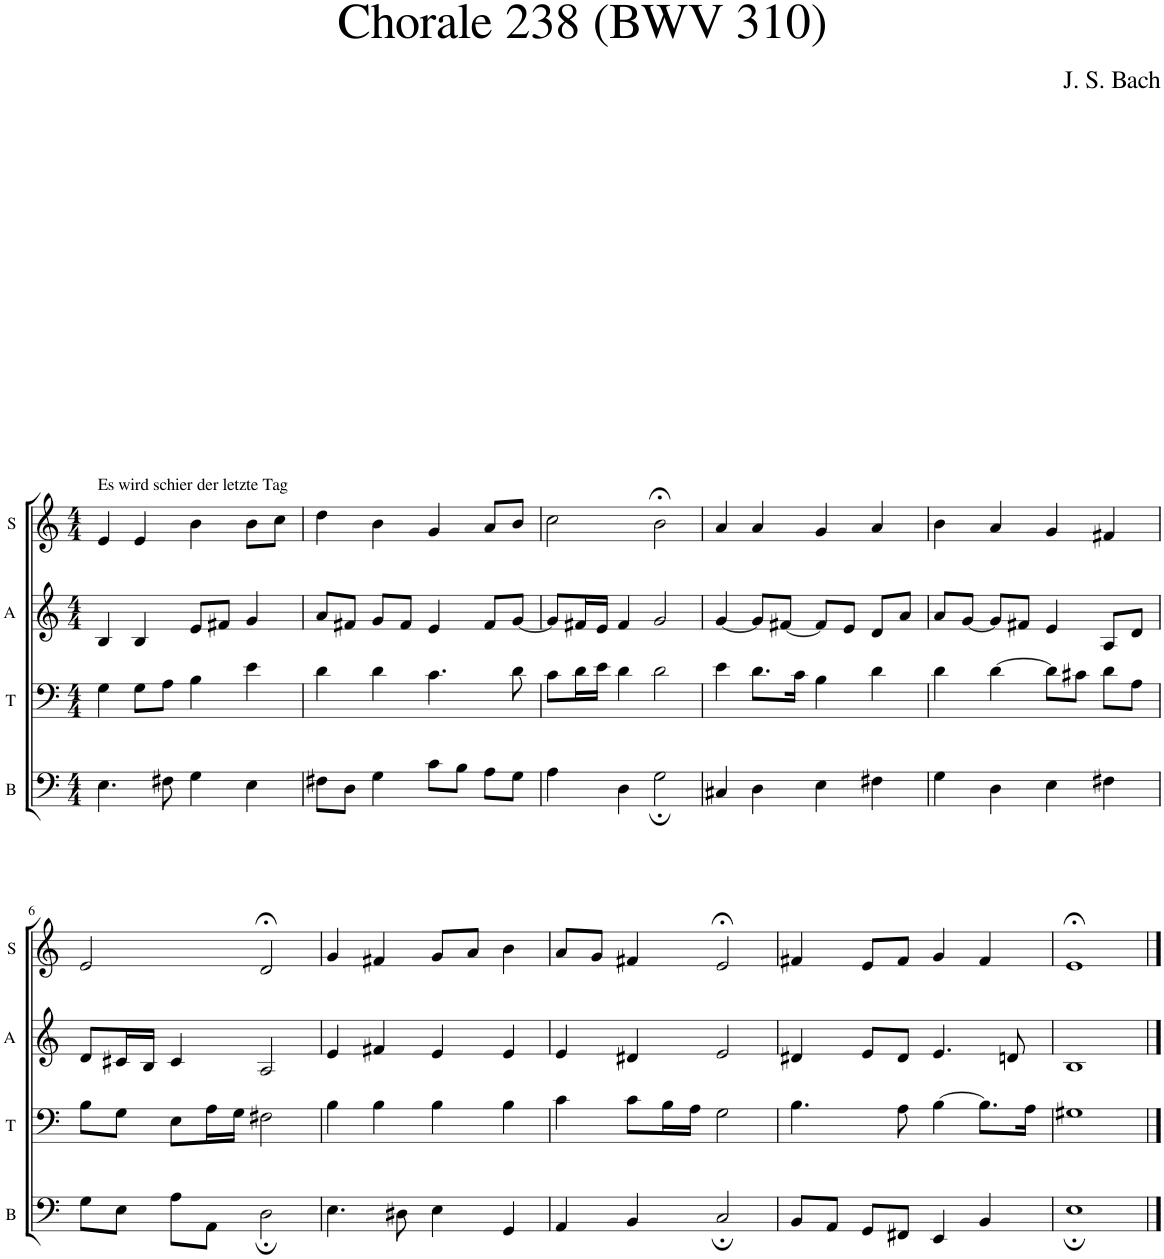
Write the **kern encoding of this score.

**kern	**kern	**kern	**kern
*part4	*part3	*part2	*part1
*staff4	*staff3	*staff2	*staff1
*I"B	*I"T	*I"A	*I"S
*I'B	*I'T	*I'A	*I'S
*clefF4	*clefF4	*clefG2	*clefG2
*k[]	*k[]	*k[]	*k[]
*M4/4	*M4/4	*M4/4	*M4/4
=1	=1	=1	=1
!	!	!	!LO:TX:a:t=Es wird schier der letzte Tag
4.E\	4G\	4B/	4e/
.	8G\L	4B/	4e/
8F#X\	8A\J	.	.
4G\	4B\	8e/L	4b\
.	.	8f#X/J	.
4E\	4e\	4g/	8b\L
.	.	.	8cc\J
=2	=2	=2	=2
8F#X\L	4d\	8a/L	4dd\
8D\J	.	8f#X/J	.
4G\	4d\	8g/L	4b\
.	.	8f#/J	.
8c\L	4.c\	4e/	4g/
8B\J	.	.	.
8A\L	.	8f#/L	8a/L
8G\J	8d\	[8g/J	8b/J
=3	=3	=3	=3
4A\	8c\L	8g/L]	2cc\
.	16d\L	16f#X/L	.
.	16e\JJ	16e/JJ	.
4D\	4d\	4f#/	.
2G;\	2d\	2g/	2b;<\
=4	=4	=4	=4
4C#X/	4e\	[4g/	4a/
4D\	8.d\L	8g/L]	4a/
.	.	[8f#X/J	.
.	16c\Jk	.	.
4E\	4B\	8f#/L]	4g/
.	.	8e/J	.
4F#X\	4d\	8d/L	4a/
.	.	8a/J	.
=5	=5	=5	=5
4G\	4d\	8a/L	4b\
.	.	[8g/J	.
4D\	[4d\	8g/L]	4a/
.	.	8f#X/J	.
4E\	8d\L]	4e/	4g/
.	8c#X\J	.	.
4F#X\	8d\L	8A/L	4f#X/
.	8A\J	8d/J	.
!!LO:LB:g=z
=6	=6	=6	=6
8G\L	8B\L	8d/L	2e/
8E\J	8G\J	16c#X/L	.
.	.	16B/JJ	.
8A\L	8E\L	4c#/	.
8AA\J	16A\L	.	.
.	16G\JJ	.	.
2D;\	2F#X\	2A/	2d;</
=7	=7	=7	=7
4.E\	4B\	4e/	4g/
.	4B\	4f#X/	4f#X/
8D#X\	.	.	.
4E\	4B\	4e/	8g/L
.	.	.	8a/J
4GG/	4B\	4e/	4b\
=8	=8	=8	=8
4AA/	4c\	4e/	8a/L
.	.	.	8g/J
4BB/	8c\L	4d#X/	4f#X/
.	16B\L	.	.
.	16A\JJ	.	.
2C;/	2G\	2e/	2e;</
=9	=9	=9	=9
8BB/L	4.B\	4d#X/	4f#X/
8AA/J	.	.	.
8GG/L	.	8e/L	8e/L
8FF#X/J	8A\	8d#/J	8f#/J
4EE/	[4B\	4.e/	4g/
4BB/	8.B\L]	.	4f#/
.	.	8dn/	.
.	16A\Jk	.	.
=10	=10	=10	=10
1E;	1G#X	1B	1e;<
==	==	==	==
*-	*-	*-	*-
